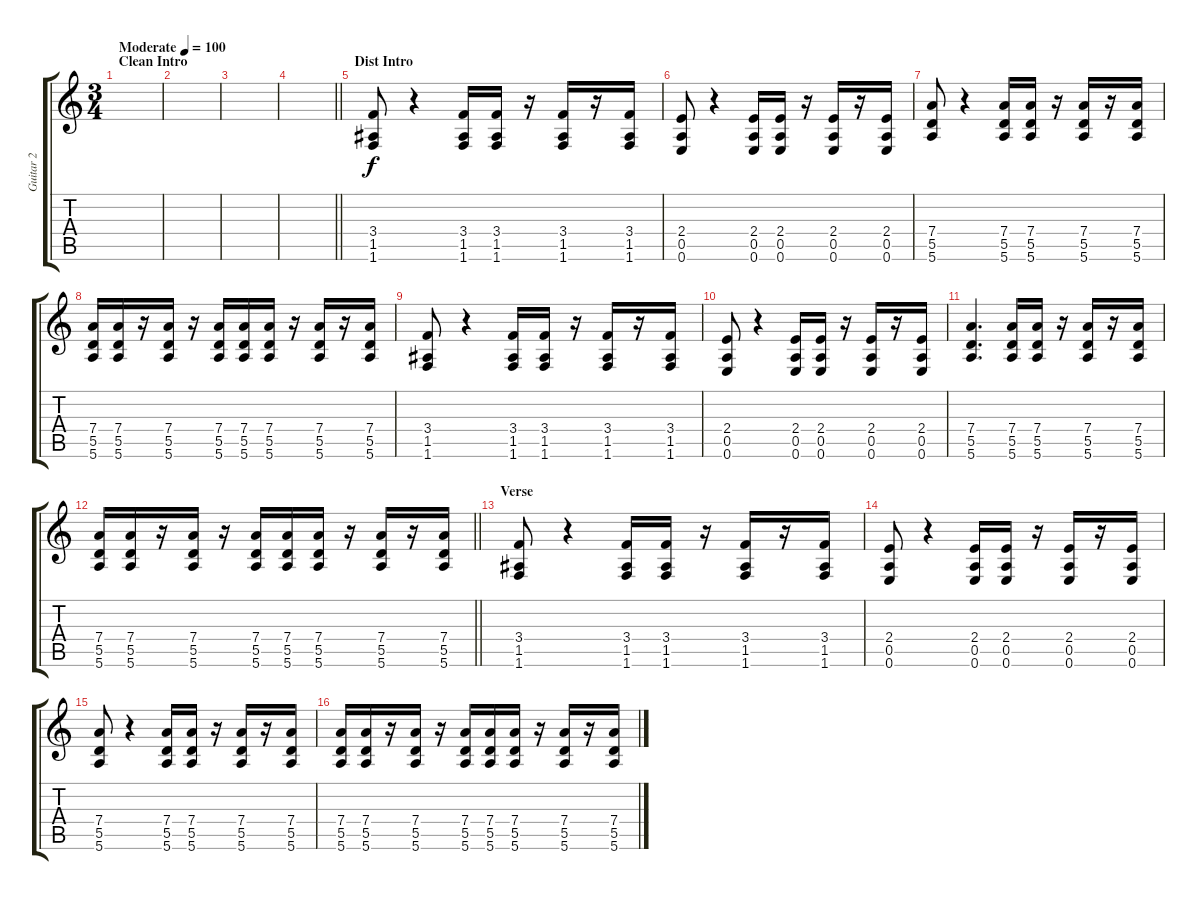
\track ("Guitar 2" "Guitar 2") {instrument overdrivenguitar}
\staff {score tabs}
\tuning (E4 B3 G3 D3 A2 E2) {hide}
\ts (3 4)
\section ("" "Clean Intro")
\tempo (100 "Moderate")
\clef g2
\ks c
|
|
|
\barLineRight lightlight
|
\section ("" "Dist Intro")
(3.4 1.5 1.6).8 r.4 (3.4 1.5 1.6).16 (3.4 1.5 1.6).16 r.16 (3.4 1.5 1.6).16 r.16 (3.4 1.5 1.6).16 |
(2.4 0.5 0.6).8 r.4 (2.4 0.5 0.6).16 (2.4 0.5 0.6).16 r.16 (2.4 0.5 0.6).16 r.16 (2.4 0.5 0.6).16 |
(7.4 5.5 5.6).8 r.4 (7.4 5.5 5.6).16 (7.4 5.5 5.6).16 r.16 (7.4 5.5 5.6).16 r.16 (7.4 5.5 5.6).16 |
(7.4 5.5 5.6).16 (7.4 5.5 5.6).16 r.16 (7.4 5.5 5.6).16 r.16 (7.4 5.5 5.6).16 (7.4 5.5 5.6).16 (7.4 5.5 5.6).16 r.16 (7.4 5.5 5.6).16 r.16 (7.4 5.5 5.6).16 |
(3.4 1.5 1.6).8 r.4 (3.4 1.5 1.6).16 (3.4 1.5 1.6).16 r.16 (3.4 1.5 1.6).16 r.16 (3.4 1.5 1.6).16 |
(2.4 0.5 0.6).8 r.4 (2.4 0.5 0.6).16 (2.4 0.5 0.6).16 r.16 (2.4 0.5 0.6).16 r.16 (2.4 0.5 0.6).16 |
(7.4 5.5 5.6).4{d} (7.4 5.5 5.6).16 (7.4 5.5 5.6).16 r.16 (7.4 5.5 5.6).16 r.16 (7.4 5.5 5.6).16 |
\barLineRight lightlight
(7.4 5.5 5.6).16 (7.4 5.5 5.6).16 r.16 (7.4 5.5 5.6).16 r.16 (7.4 5.5 5.6).16 (7.4 5.5 5.6).16 (7.4 5.5 5.6).16 r.16 (7.4 5.5 5.6).16 r.16 (7.4 5.5 5.6).16 |
\section ("" "Verse")
(3.4 1.5 1.6).8 r.4 (3.4 1.5 1.6).16 (3.4 1.5 1.6).16 r.16 (3.4 1.5 1.6).16 r.16 (3.4 1.5 1.6).16 |
(2.4 0.5 0.6).8 r.4 (2.4 0.5 0.6).16 (2.4 0.5 0.6).16 r.16 (2.4 0.5 0.6).16 r.16 (2.4 0.5 0.6).16 |
(7.4 5.5 5.6).8 r.4 (7.4 5.5 5.6).16 (7.4 5.5 5.6).16 r.16 (7.4 5.5 5.6).16 r.16 (7.4 5.5 5.6).16 |
(7.4 5.5 5.6).16 (7.4 5.5 5.6).16 r.16 (7.4 5.5 5.6).16 r.16 (7.4 5.5 5.6).16 (7.4 5.5 5.6).16 (7.4 5.5 5.6).16 r.16 (7.4 5.5 5.6).16 r.16 (7.4 5.5 5.6).16
